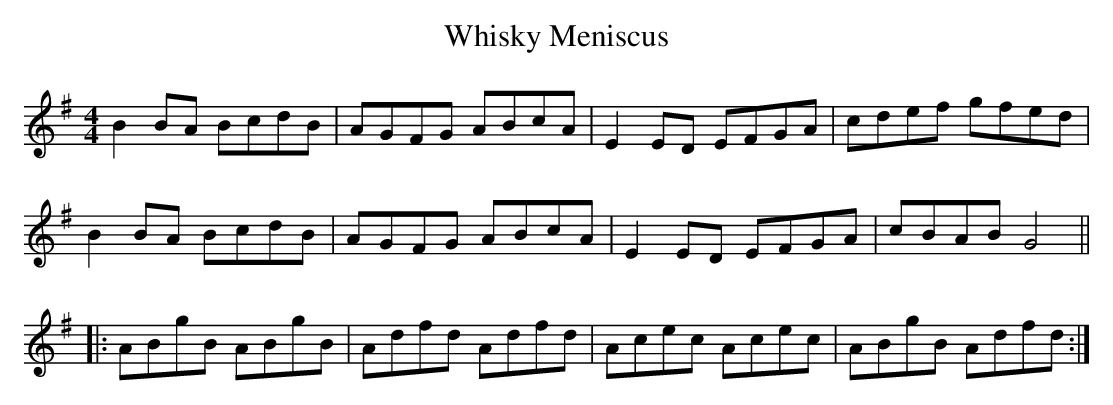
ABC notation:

X:1
T: Whisky Meniscus
M: 4/4
L: 1/8
K: Gmaj
B2 BA BcdB|AGFG ABcA|E2 ED EFGA|cdef gfed|
B2 BA BcdB|AGFG ABcA|E2 ED EFGA|cBAB G4||
|:ABgB ABgB|Adfd Adfd|Acec Acec|ABgB Adfd:|
